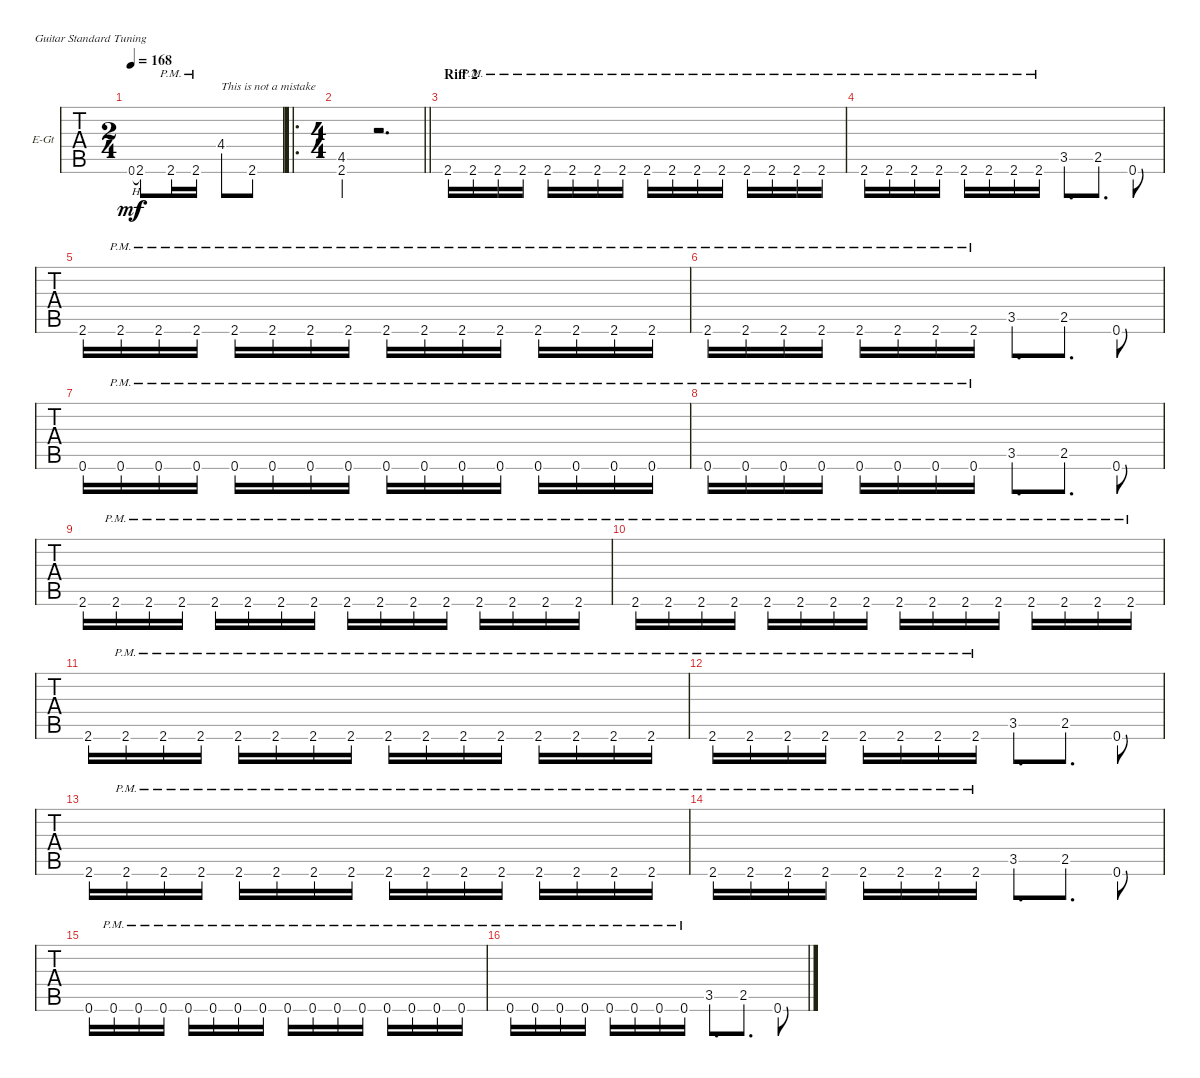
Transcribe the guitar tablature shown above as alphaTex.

\bracketExtendMode groupsimilarinstruments
\firstSystemTrackNameOrientation horizontal
\otherSystemsTrackNameOrientation horizontal
\track ("Guitar 01" "E-Gt") {instrument distortionguitar}
\staff {tabs}
\tuning (E4 B3 G3 D3 A2 E2)
\ts (2 4)
\beaming (8 2 2)
\tempo 168
\clef g2
\ks c
0.6{h}.8{gr onbeat dy mf} 2.6.8{dy f} 2.6{pm}.16 2.6{pm}.16 4.4.8{txt "This is not a mistake"} 2.6.8 |
\ro
\ts (4 4)
\beaming (8 2 2 2 2)
\barLineRight lightlight
(4.5{st} 2.6{st}).4 r.2{d} |
\section ("" "Riff 2")
2.6.16 2.6{pm}.16 2.6{pm}.16 2.6{pm}.16 2.6{pm}.16 2.6{pm}.16 2.6{pm}.16 2.6{pm}.16 2.6{pm}.16 2.6{pm}.16 2.6{pm}.16 2.6{pm}.16 2.6{pm}.16 2.6{pm}.16 2.6{pm}.16 2.6{pm}.16 |
2.6{pm}.16 2.6{pm}.16 2.6{pm}.16 2.6{pm}.16 2.6{pm}.16 2.6{pm}.16 2.6{pm}.16 2.6{pm}.16 3.5.8{d} 2.5.8{d} 0.6.8 |
2.6.16 2.6{pm}.16 2.6{pm}.16 2.6{pm}.16 2.6{pm}.16 2.6{pm}.16 2.6{pm}.16 2.6{pm}.16 2.6{pm}.16 2.6{pm}.16 2.6{pm}.16 2.6{pm}.16 2.6{pm}.16 2.6{pm}.16 2.6{pm}.16 2.6{pm}.16 |
2.6{pm}.16 2.6{pm}.16 2.6{pm}.16 2.6{pm}.16 2.6{pm}.16 2.6{pm}.16 2.6{pm}.16 2.6{pm}.16 3.5.8{d} 2.5.8{d} 0.6.8 |
0.6.16 0.6{pm}.16 0.6{pm}.16 0.6{pm}.16 0.6{pm}.16 0.6{pm}.16 0.6{pm}.16 0.6{pm}.16 0.6{pm}.16 0.6{pm}.16 0.6{pm}.16 0.6{pm}.16 0.6{pm}.16 0.6{pm}.16 0.6{pm}.16 0.6{pm}.16 |
0.6{pm}.16 0.6{pm}.16 0.6{pm}.16 0.6{pm}.16 0.6{pm}.16 0.6{pm}.16 0.6{pm}.16 0.6{pm}.16 3.5.8{d} 2.5.8{d} 0.6.8 |
2.6.16 2.6{pm}.16 2.6{pm}.16 2.6{pm}.16 2.6{pm}.16 2.6{pm}.16 2.6{pm}.16 2.6{pm}.16 2.6{pm}.16 2.6{pm}.16 2.6{pm}.16 2.6{pm}.16 2.6{pm}.16 2.6{pm}.16 2.6{pm}.16 2.6{pm}.16 |
2.6{pm}.16 2.6{pm}.16 2.6{pm}.16 2.6{pm}.16 2.6{pm}.16 2.6{pm}.16 2.6{pm}.16 2.6{pm}.16 2.6{pm}.16 2.6{pm}.16 2.6{pm}.16 2.6{pm}.16 2.6{pm}.16 2.6{pm}.16 2.6{pm}.16 2.6{pm}.16 |
2.6.16 2.6{pm}.16 2.6{pm}.16 2.6{pm}.16 2.6{pm}.16 2.6{pm}.16 2.6{pm}.16 2.6{pm}.16 2.6{pm}.16 2.6{pm}.16 2.6{pm}.16 2.6{pm}.16 2.6{pm}.16 2.6{pm}.16 2.6{pm}.16 2.6{pm}.16 |
2.6{pm}.16 2.6{pm}.16 2.6{pm}.16 2.6{pm}.16 2.6{pm}.16 2.6{pm}.16 2.6{pm}.16 2.6{pm}.16 3.5.8{d} 2.5.8{d} 0.6.8 |
2.6.16 2.6{pm}.16 2.6{pm}.16 2.6{pm}.16 2.6{pm}.16 2.6{pm}.16 2.6{pm}.16 2.6{pm}.16 2.6{pm}.16 2.6{pm}.16 2.6{pm}.16 2.6{pm}.16 2.6{pm}.16 2.6{pm}.16 2.6{pm}.16 2.6{pm}.16 |
2.6{pm}.16 2.6{pm}.16 2.6{pm}.16 2.6{pm}.16 2.6{pm}.16 2.6{pm}.16 2.6{pm}.16 2.6{pm}.16 3.5.8{d} 2.5.8{d} 0.6.8 |
0.6.16 0.6{pm}.16 0.6{pm}.16 0.6{pm}.16 0.6{pm}.16 0.6{pm}.16 0.6{pm}.16 0.6{pm}.16 0.6{pm}.16 0.6{pm}.16 0.6{pm}.16 0.6{pm}.16 0.6{pm}.16 0.6{pm}.16 0.6{pm}.16 0.6{pm}.16 |
0.6{pm}.16 0.6{pm}.16 0.6{pm}.16 0.6{pm}.16 0.6{pm}.16 0.6{pm}.16 0.6{pm}.16 0.6{pm}.16 3.5.8{d} 2.5.8{d} 0.6.8
